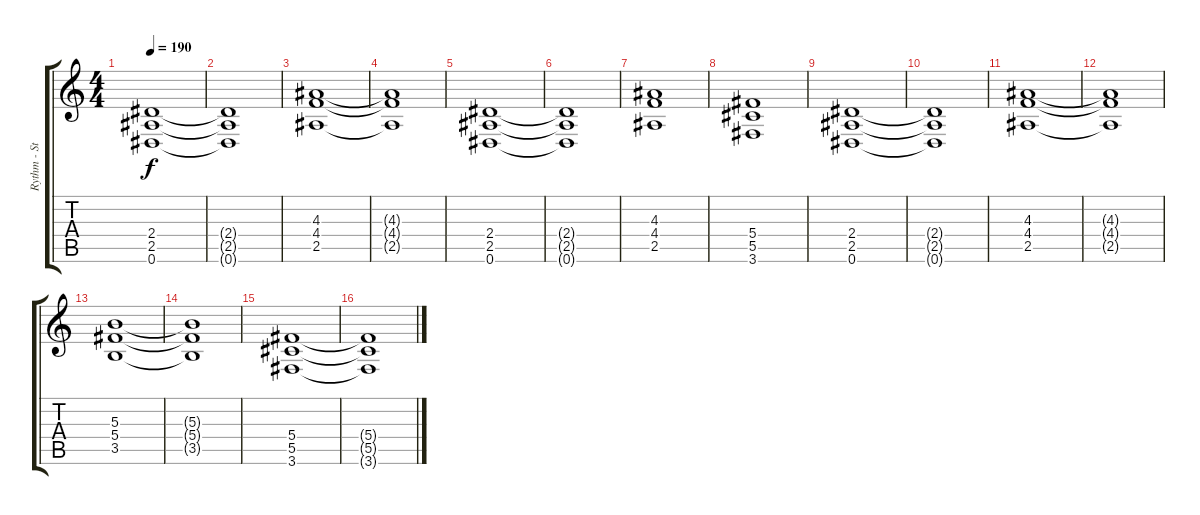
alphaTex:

\track ("Rythm - Stefan Elmgren" "Rythm - St") {instrument distortionguitar}
\staff {score tabs}
\tuning (Eb4 Bb3 Gb3 Db3 Ab2 Eb2) {hide}
\ts (4 4)
\tempo 190
\clef g2
\ks c
(2.4 2.5 0.6).1{dy f} |
(2.4{t} 2.5{t} 0.6{t}).1 |
(4.3 4.4 2.5).1 |
(4.3{t} 4.4{t} 2.5{t}).1 |
(2.4 2.5 0.6).1 |
(2.4{t} 2.5{t} 0.6{t}).1 |
(4.3 4.4 2.5).1 |
(5.4 5.5 3.6).1 |
(2.4 2.5 0.6).1 |
(2.4{t} 2.5{t} 0.6{t}).1 |
(4.3 4.4 2.5).1 |
(4.3{t} 4.4{t} 2.5{t}).1 |
(5.3 5.4 3.5).1 |
(5.3{t} 5.4{t} 3.5{t}).1 |
(5.4 5.5 3.6).1 |
(5.4{t} 5.5{t} 3.6{t}).1
